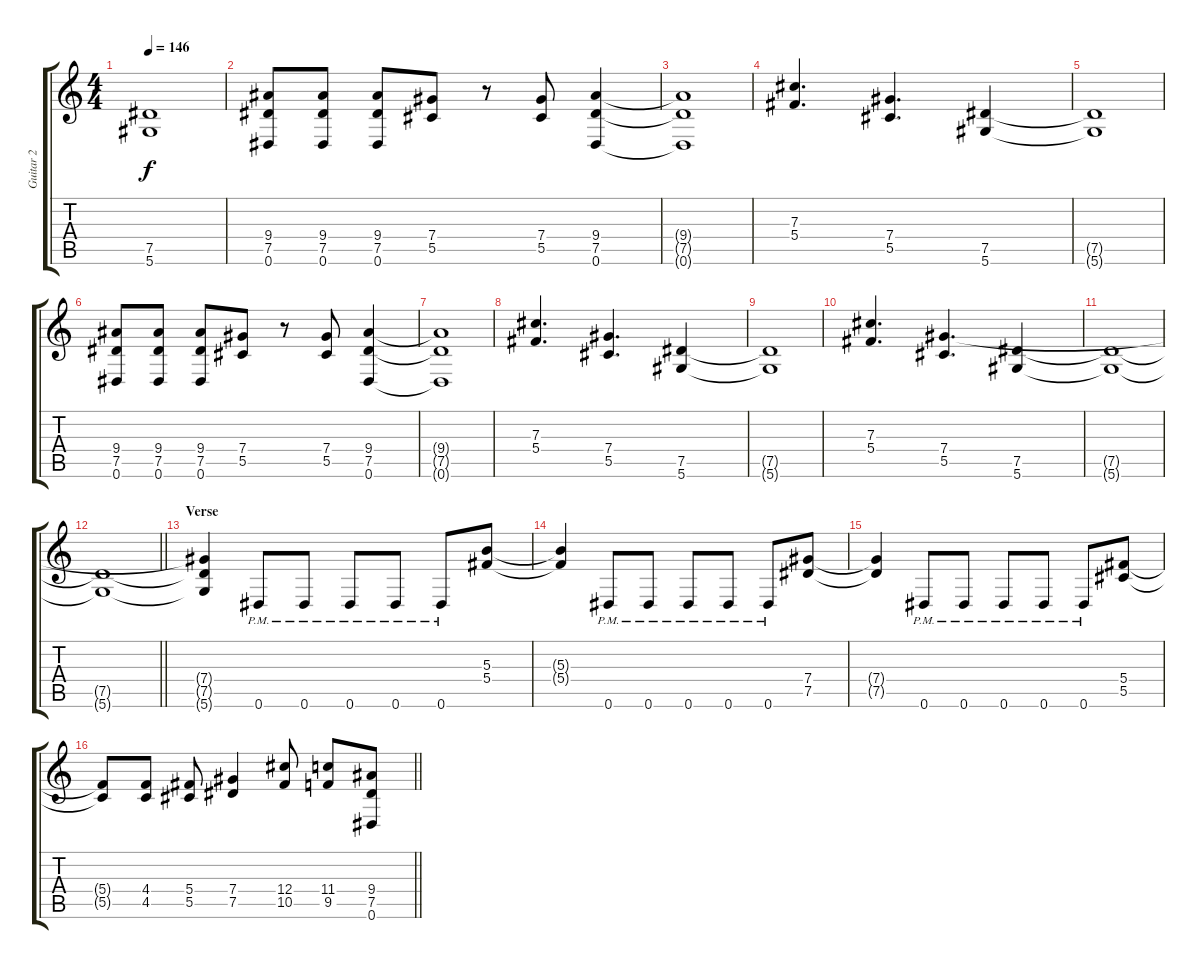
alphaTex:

\track ("Guitar 2" "Guitar 2") {instrument distortionguitar}
\staff {score tabs}
\tuning (Eb4 Bb3 Gb3 Db3 Ab2 Eb2) {hide}
\ts (4 4)
\tempo 146
\clef g2
\ks c
(7.5{t} 5.6{t}).1{dy f} |
(9.4 7.5 0.6).8 (9.4 7.5 0.6).8 (9.4 7.5 0.6).8 (7.4 5.5).8 r.8 (7.4 5.5).8 (9.4 7.5 0.6).4 |
(9.4{t} 7.5{t} 0.6{t}).1 |
(7.3 5.4).4{d} (7.4 5.5).4{d} (7.5 5.6).4 |
(7.5{t} 5.6{t}).1 |
(9.4 7.5 0.6).8 (9.4 7.5 0.6).8 (9.4 7.5 0.6).8 (7.4 5.5).8 r.8 (7.4 5.5).8 (9.4 7.5 0.6).4 |
(9.4{t} 7.5{t} 0.6{t}).1 |
(7.3 5.4).4{d} (7.4 5.5).4{d} (7.5 5.6).4 |
(7.5{t} 5.6{t}).1 |
(7.3 5.4).4{d} (7.4 5.5).4{d} (7.5 5.6).4 |
(7.5{t} 5.6{t}).1 |
\barLineRight lightlight
(7.5{t} 5.6{t}).1 |
\section ("" "Verse")
(7.4{t} 7.5{t} 5.6{t}).4 0.6{pm}.8 0.6{pm}.8 0.6{pm}.8 0.6{pm}.8 0.6{pm}.8 (5.3 5.4).8 |
(5.3{t} 5.4{t}).4 0.6{pm}.8 0.6{pm}.8 0.6{pm}.8 0.6{pm}.8 0.6{pm}.8 (7.4 7.5).8 |
(7.4{t} 7.5{t}).4 0.6{pm}.8 0.6{pm}.8 0.6{pm}.8 0.6{pm}.8 0.6{pm}.8 (5.4 5.5).8 |
\barLineRight lightlight
(5.4{t} 5.5{t}).8 (4.4 4.5).8 (5.4 5.5).8 (7.4 7.5).4 (12.4 10.5).8 (11.4 9.5).8 (9.4 7.5 0.6).8
